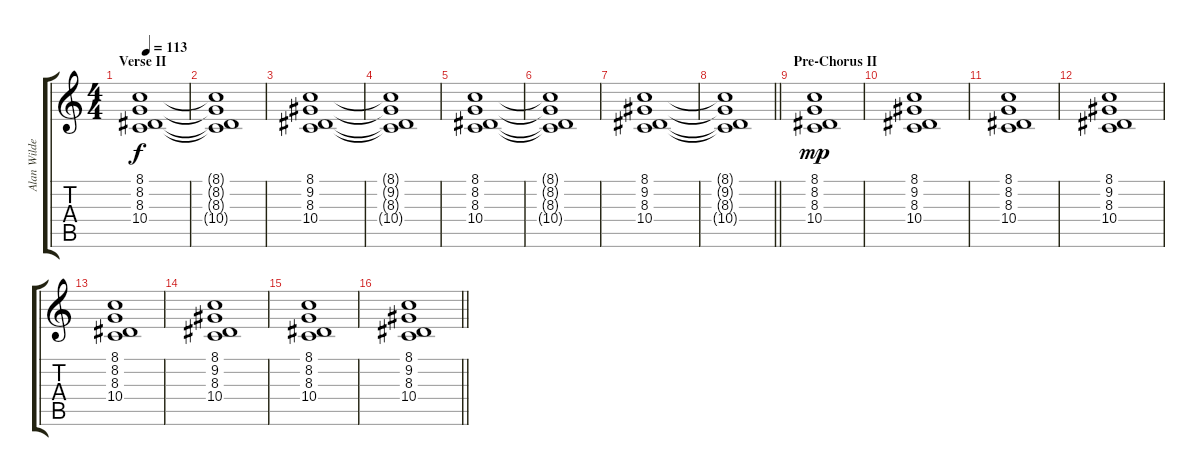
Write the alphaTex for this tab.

\track ("Alan Wilder - Choir Pad" "Alan Wilde") {instrument pad4choir}
\staff {score tabs}
\tuning (E4 B3 G3 D3 A2 E2) {hide}
\ts (4 4)
\section ("" "Verse II")
\tempo 113
\clef g2
\ks c
(8.1 8.2 8.3 10.4).1{dy f} |
(8.1{t} 8.2{t} 8.3{t} 10.4{t}).1 |
(8.1 9.2 8.3 10.4).1 |
(8.1{t} 9.2{t} 8.3{t} 10.4{t}).1 |
(8.1 8.2 8.3 10.4).1 |
(8.1{t} 8.2{t} 8.3{t} 10.4{t}).1 |
(8.1 9.2 8.3 10.4).1 |
\barLineRight lightlight
(8.1{t} 9.2{t} 8.3{t} 10.4{t}).1 |
\section ("" "Pre-Chorus II")
(8.1 8.2 8.3 10.4).1{dy mp} |
(8.1 9.2 8.3 10.4).1 |
(8.1 8.2 8.3 10.4).1 |
(8.1 9.2 8.3 10.4).1 |
(8.1 8.2 8.3 10.4).1 |
(8.1 9.2 8.3 10.4).1 |
(8.1 8.2 8.3 10.4).1 |
\barLineRight lightlight
(8.1 9.2 8.3 10.4).1
